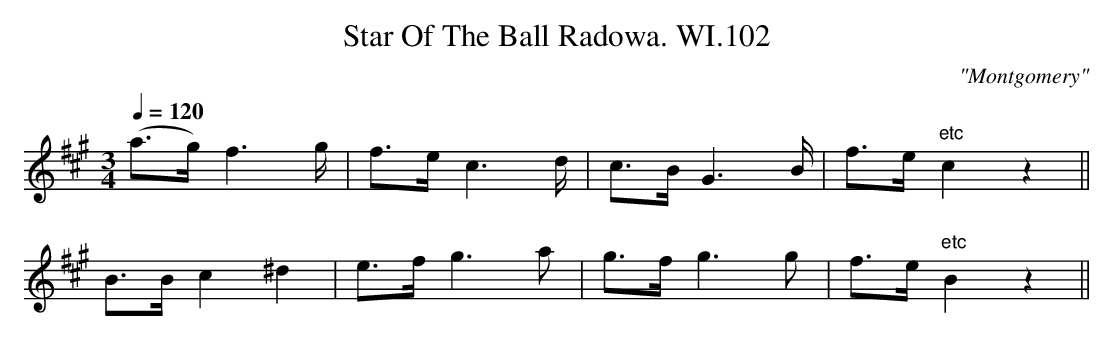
X:1
T:Star Of The Ball Radowa. WI.102
M:3/4
L:1/8
Q:1/4=120
C:"Montgomery"
K:A
(a>g) f3 g/|f>e c3 d/|c>B G3 B/|f>e "etc"c2z2||
B>B c2^d2|e>f g3a|g>fg3g|f>e"etc"B2z2||
